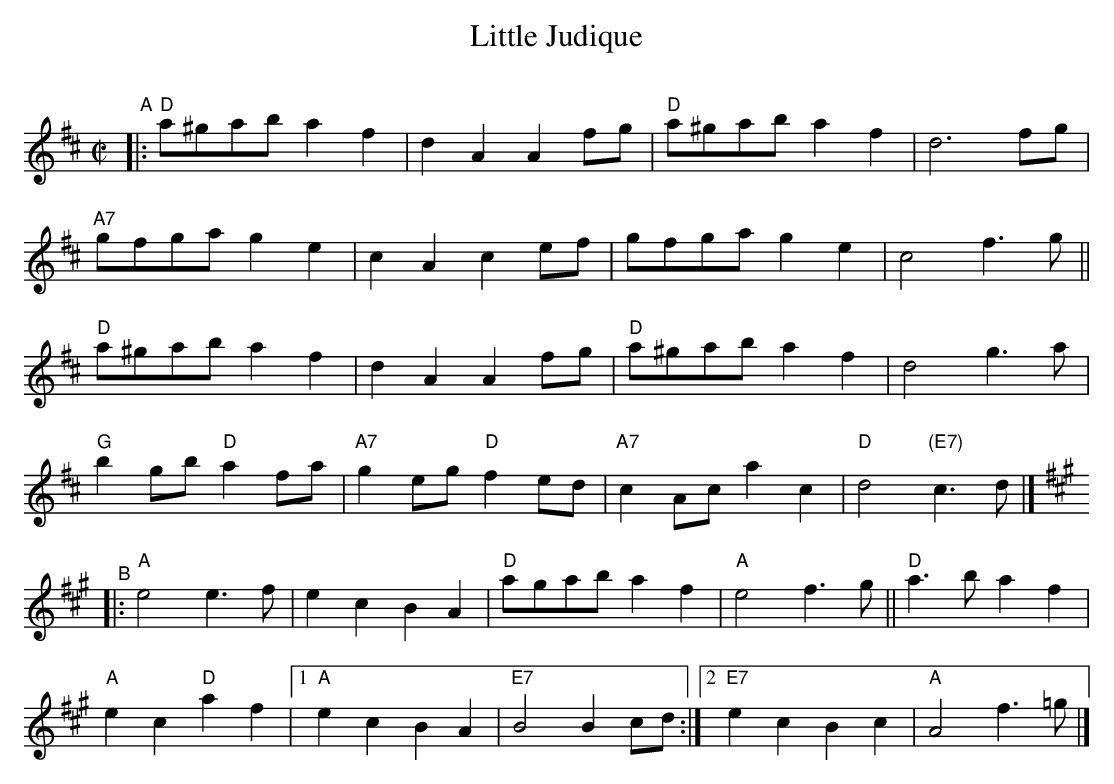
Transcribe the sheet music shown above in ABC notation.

X:1
T: Little Judique
C:
M: C|
L: 1/8
K: D
"^A"|:"D"a^gab a2f2 | d2A2 A2fg | "D"a^gab a2f2 | d6 fg |
"A7"gfga g2e2 | c2A2 c2ef | gfga g2e2 | c4 f3g ||
"D"a^gab a2f2 | d2A2 A2fg | "D"a^gab a2f2 | d4g3 a |
"G"b2gb "D"a2fa | "A7"g2eg "D"f2ed | "A7"c2Ac a2c2 | "D"d4 "(E7)"c3d |]
K: A
"^B"|: "A"e4 e3f | e2c2 B2A2 | "D"agab a2f2 | "A"e4 f3g ||  "D"a3b a2f2 |
"A"e2c2 "D"a2f2 |[1 "A"e2c2 B2A2 | "E7"B4 B2cd :|[2 "E7"e2c2 B2c2 | "A"A4 f3=g |]
